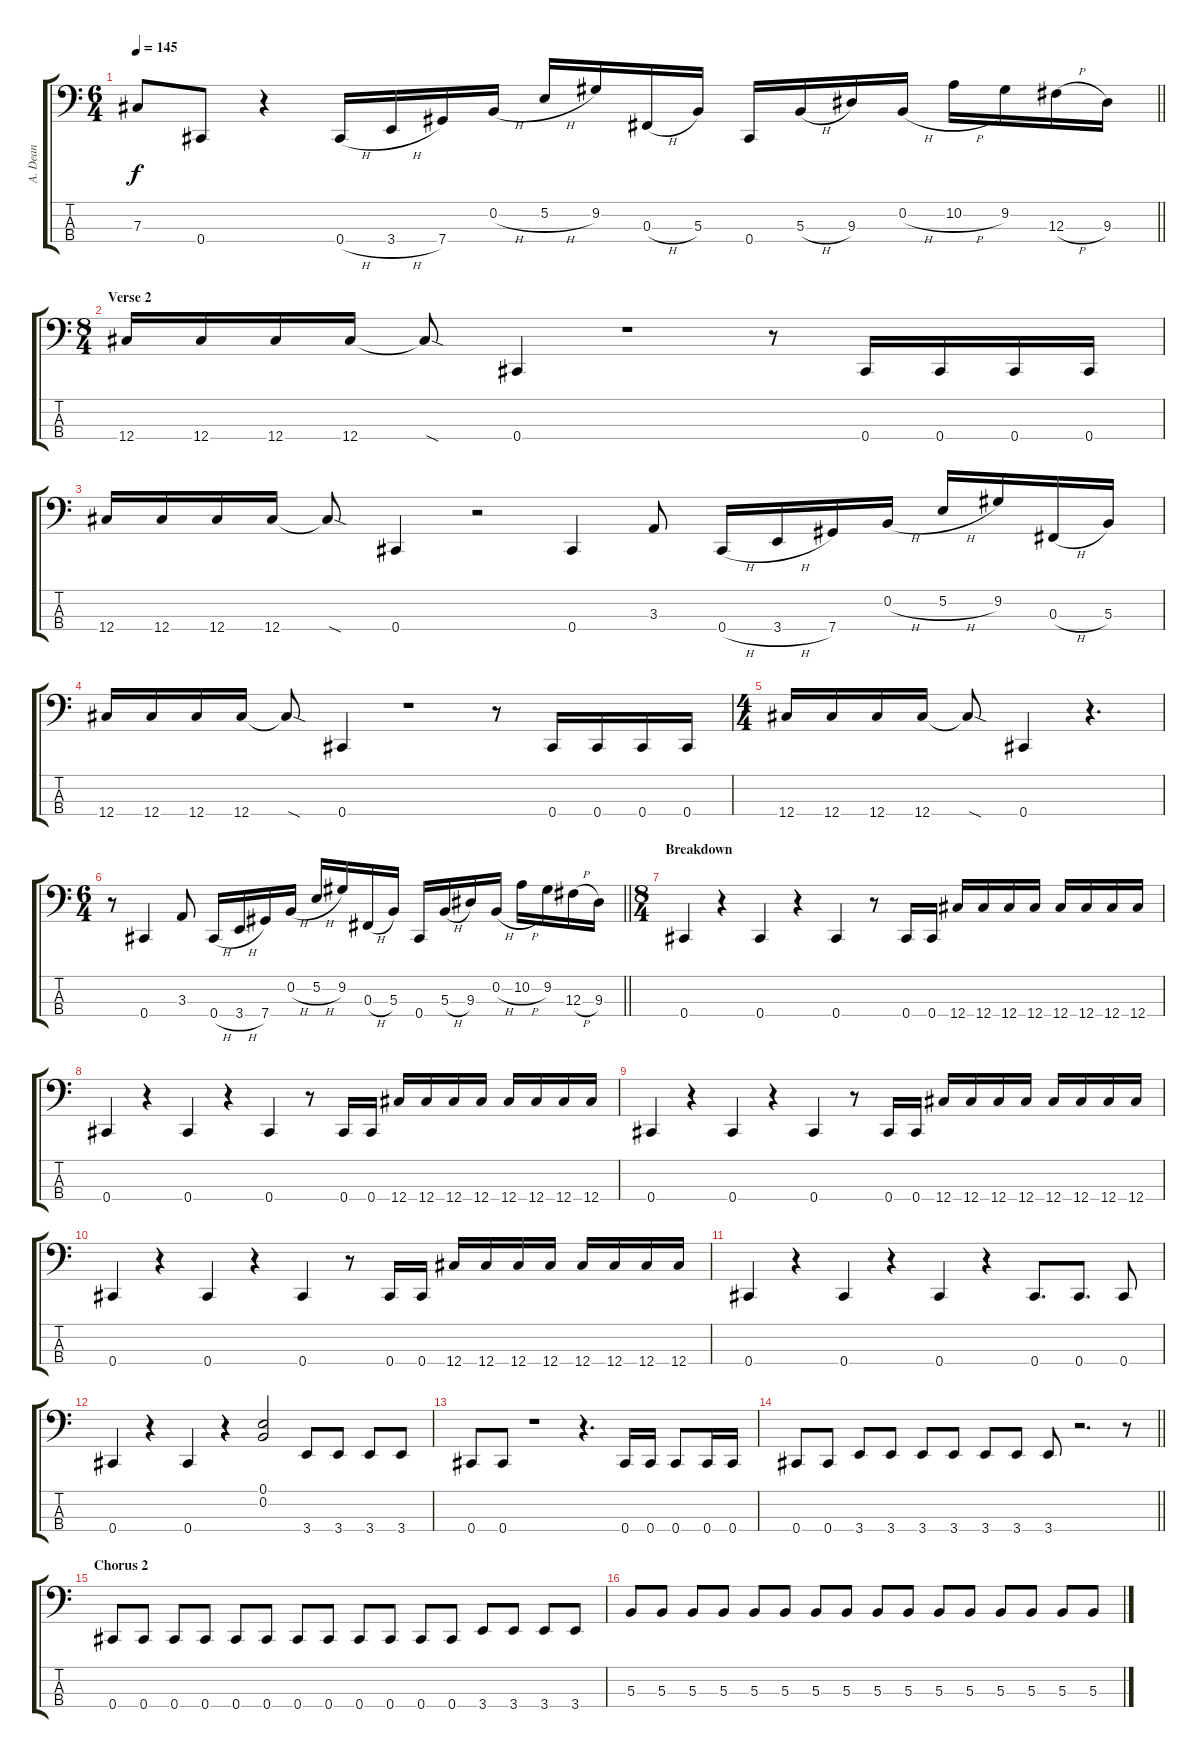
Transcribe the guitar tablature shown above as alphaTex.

\track ("A. Dean" "A. Dean") {instrument electricbasspick}
\staff {score tabs}
\tuning (E2 B1 Gb1 Db1) {hide}
\ts (6 4)
\tempo 145
\clef f4
\barLineRight lightlight
\ks c
7.3.8{dy f} 0.4.8 r.4 0.4{h}.16 3.4{h}.16 7.4.16 0.2{h}.16 5.2{h}.16 9.2.16 0.3{h}.16 5.3.16 0.4.16 5.3{h}.16 9.3.16 0.2{h}.16 10.2{h}.16 9.2.16 12.3{h}.16 9.3.16 |
\ts (8 4)
\section ("" "Verse 2")
12.4.16 12.4.16 12.4.16 12.4.16 12.4{sod t}.8 0.4.4 r.1 r.8 0.4.16 0.4.16 0.4.16 0.4.16 |
12.4.16 12.4.16 12.4.16 12.4.16 12.4{sod t}.8 0.4.4 r.2 0.4.4 3.3.8 0.4{h}.16 3.4{h}.16 7.4.16 0.2{h}.16 5.2{h}.16 9.2.16 0.3{h}.16 5.3.16 |
12.4.16 12.4.16 12.4.16 12.4.16 12.4{sod t}.8 0.4.4 r.1 r.8 0.4.16 0.4.16 0.4.16 0.4.16 |
\ts (4 4)
12.4.16 12.4.16 12.4.16 12.4.16 12.4{sod t}.8 0.4.4 r.4{d} |
\ts (6 4)
\barLineRight lightlight
r.8 0.4.4 3.3.8 0.4{h}.16 3.4{h}.16 7.4.16 0.2{h}.16 5.2{h}.16 9.2.16 0.3{h}.16 5.3.16 0.4.16 5.3{h}.16 9.3.16 0.2{h}.16 10.2{h}.16 9.2.16 12.3{h}.16 9.3.16 |
\ts (8 4)
\section ("" "Breakdown")
0.4.4 r.4 0.4.4 r.4 0.4.4 r.8 0.4.16 0.4.16 12.4.16 12.4.16 12.4.16 12.4.16 12.4.16 12.4.16 12.4.16 12.4.16 |
0.4.4 r.4 0.4.4 r.4 0.4.4 r.8 0.4.16 0.4.16 12.4.16 12.4.16 12.4.16 12.4.16 12.4.16 12.4.16 12.4.16 12.4.16 |
0.4.4 r.4 0.4.4 r.4 0.4.4 r.8 0.4.16 0.4.16 12.4.16 12.4.16 12.4.16 12.4.16 12.4.16 12.4.16 12.4.16 12.4.16 |
0.4.4 r.4 0.4.4 r.4 0.4.4 r.8 0.4.16 0.4.16 12.4.16 12.4.16 12.4.16 12.4.16 12.4.16 12.4.16 12.4.16 12.4.16 |
0.4.4 r.4 0.4.4 r.4 0.4.4 r.4 0.4.8{d} 0.4.8{d} 0.4.8 |
0.4.4 r.4 0.4.4 r.4 (0.1 0.2).2 3.4.8 3.4.8 3.4.8 3.4.8 |
0.4.8 0.4.8 r.1 r.4{d} 0.4.16 0.4.16 0.4.8 0.4.16 0.4.16 |
\barLineRight lightlight
0.4.8 0.4.8 3.4.8 3.4.8 3.4.8 3.4.8 3.4.8 3.4.8 3.4.8 r.2{d} r.8 |
\section ("" "Chorus 2")
0.4.8 0.4.8 0.4.8 0.4.8 0.4.8 0.4.8 0.4.8 0.4.8 0.4.8 0.4.8 0.4.8 0.4.8 3.4.8 3.4.8 3.4.8 3.4.8 |
5.3.8 5.3.8 5.3.8 5.3.8 5.3.8 5.3.8 5.3.8 5.3.8 5.3.8 5.3.8 5.3.8 5.3.8 5.3.8 5.3.8 5.3.8 5.3.8
